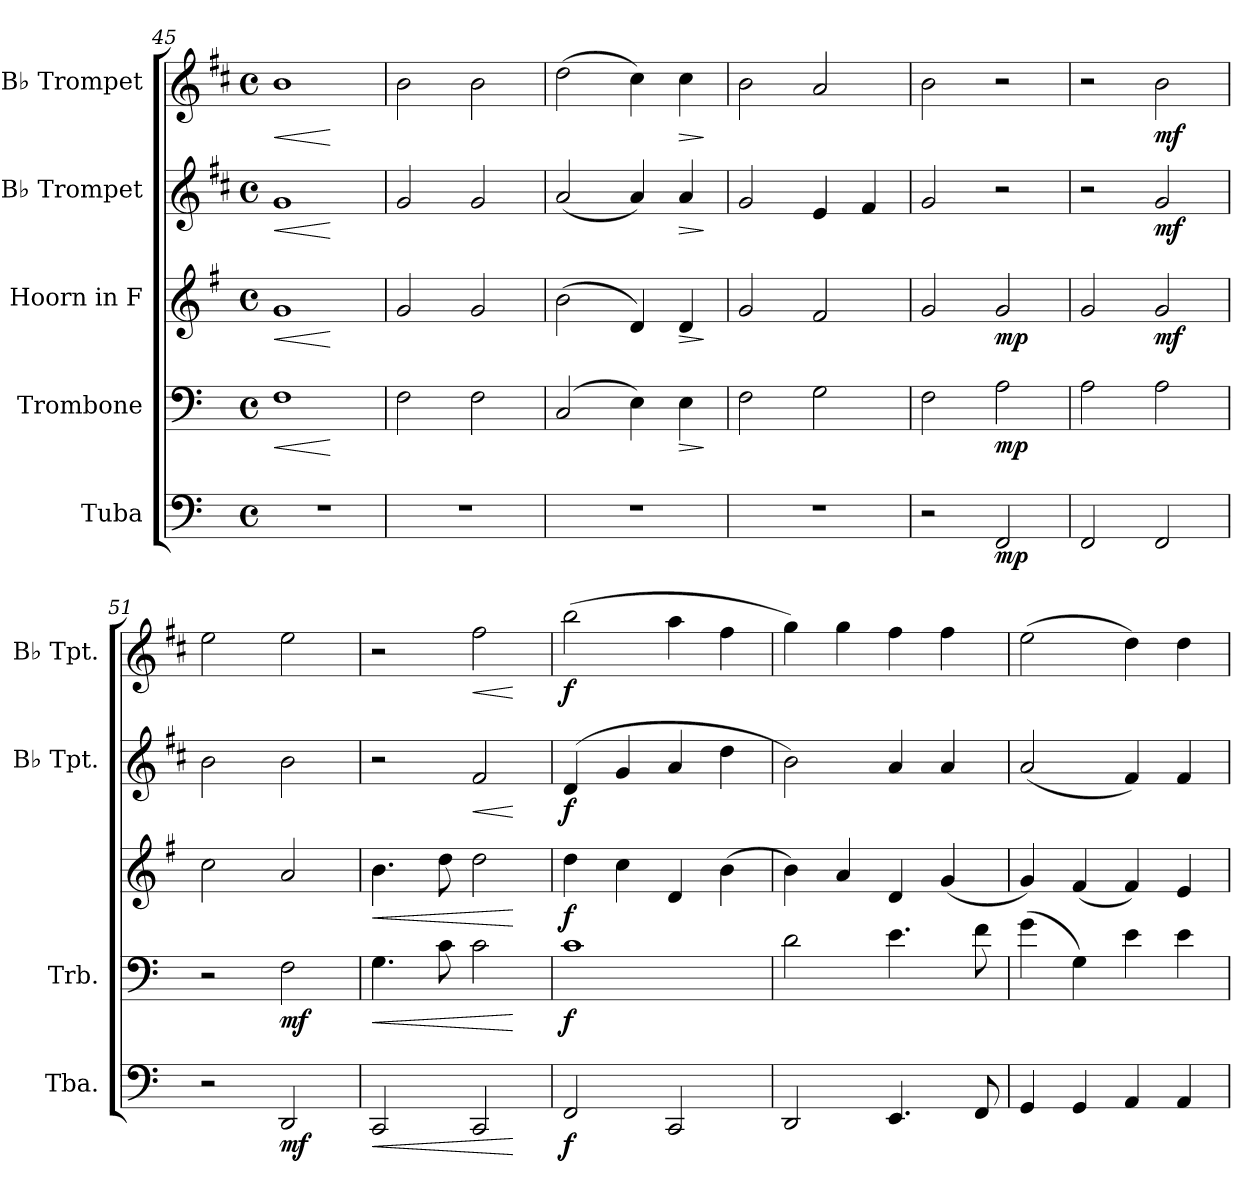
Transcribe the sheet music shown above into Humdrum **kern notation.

**kern	**dynam	**kern	**dynam	**kern	**dynam	**kern	**dynam	**kern	**dynam
*part5	*part5	*part4	*part4	*part3	*part3	*part2	*part2	*part1	*part1
*staff5	*staff5	*staff4	*staff4	*staff3	*staff3	*staff2	*staff2	*staff1	*staff1
*I"Tuba	*	*I"Trombone	*	*I"Hoorn in F	*	*I"B♭ Trompet	*	*I"B♭ Trompet	*
*I'Tba.	*	*I'Trb.	*	*	*	*I'B♭ Tpt.	*	*I'B♭ Tpt.	*
*clefF4	*	*clefF4	*	*clefG2	*	*clefG2	*	*clefG2	*
*	*	*	*	*ITrd4c7	*	*ITrd1c2	*	*ITrd1c2	*
*k[]	*	*k[]	*	*k[]	*	*k[]	*	*k[]	*
*M4/4	*	*M4/4	*	*M4/4	*	*M4/4	*	*M4/4	*
*met(c)	*	*met(c)	*	*met(c)	*	*met(c)	*	*met(c)	*
=45	=45	=45	=45	=45	=45	=45	=45	=45	=45
!	!	!	!LO:HP:b	!	!LO:HP:b	!	!LO:HP:b	!	!LO:HP:b
1r	.	1F	<	1c	<	1f	<	1a	<
.	.	.	[	.	[	.	[	.	[
=46	=46	=46	=46	=46	=46	=46	=46	=46	=46
1r	.	2F\	.	2c/	.	2f/	.	2a\	.
.	.	2F\	.	2c/	.	2f/	.	2a\	.
=47	=47	=47	=47	=47	=47	=47	=47	=47	=47
1r	.	(2C/	.	(2e\	.	(2g/	.	(2cc\	.
.	.	4E\)	.	4G/)	.	4g/)	.	4b\)	.
!	!	!	!LO:HP:b	!	!LO:HP:b	!	!LO:HP:b	!	!LO:HP:b
.	.	4E\	>	4G/	>	4g/	>	4b\	>
.	.	.	]	.	]	.	]	.	]
=48	=48	=48	=48	=48	=48	=48	=48	=48	=48
1r	.	2F\	.	2c/	.	2f/	.	2a\	.
.	.	2G\	.	2B/	.	4d/	.	2g/	.
.	.	.	.	.	.	4e/	.	.	.
!!LO:PB:g=z
=49	=49	=49	=49	=49	=49	=49	=49	=49	=49
2r	.	2F\	.	2c/	.	2f/	.	2a\	.
!	!LO:DY:b	!	!LO:DY:b	!	!LO:DY:b	!	!	!	!
2FF/	mp	2A\	mp	2c/	mp	2r	.	2r	.
=50	=50	=50	=50	=50	=50	=50	=50	=50	=50
2FF/	.	2A\	.	2c/	.	2r	.	2r	.
!	!	!	!	!	!LO:DY:b	!	!LO:DY:b	!	!LO:DY:b
2FF/	.	2A\	.	2c/	mf	2f/	mf	2a\	mf
=51	=51	=51	=51	=51	=51	=51	=51	=51	=51
2r	.	2r	.	2f\	.	2a\	.	2dd\	.
!	!LO:DY:b	!	!LO:DY:b	!	!	!	!	!	!
2DD/	mf	2F\	mf	2d/	.	2a\	.	2dd\	.
=52	=52	=52	=52	=52	=52	=52	=52	=52	=52
!	!LO:HP:b	!	!LO:HP:b	!	!LO:HP:b	!	!	!	!
2CC/	<	4.G\	<	4.e\	<	2r	.	2r	.
.	.	8c\	.	8g\	.	.	.	.	.
!	!	!	!	!	!	!	!LO:HP:b	!	!LO:HP:b
2CC/	.	2c\	.	2g\	.	2e/	<	2ee\	<
.	[	.	[	.	[	.	[	.	[
=53	=53	=53	=53	=53	=53	=53	=53	=53	=53
!	!LO:DY:b	!	!LO:DY:b	!	!LO:DY:b	!	!LO:DY:b	!	!LO:DY:b
2FF/	f	1c	f	4g\	f	(4c/	f	(2aa\	f
.	.	.	.	4f\	.	4f/	.	.	.
2CC/	.	.	.	4G/	.	4g/	.	4gg\	.
.	.	.	.	(4e\	.	4cc\	.	4ee\	.
=54	=54	=54	=54	=54	=54	=54	=54	=54	=54
2DD/	.	2d\	.	4e\)	.	2a\)	.	4ff\)	.
.	.	.	.	4d/	.	.	.	4ff\	.
4.EE/	.	4.e\	.	4G/	.	4g/	.	4ee\	.
.	.	.	.	(4c/	.	4g/	.	4ee\	.
8FF/	.	8f\	.	.	.	.	.	.	.
=55	=55	=55	=55	=55	=55	=55	=55	=55	=55
4GG/	.	(4g\	.	4c/)	.	(2g/	.	(2dd\	.
4GG/	.	4G\)	.	(4B/	.	.	.	.	.
4AA/	.	4e\	.	4B/)	.	4e/)	.	4cc\)	.
4AA/	.	4e\	.	4A/	.	4e/	.	4cc\	.
=	=	=	=	=	=	=	=	=	=
*-	*-	*-	*-	*-	*-	*-	*-	*-	*-
